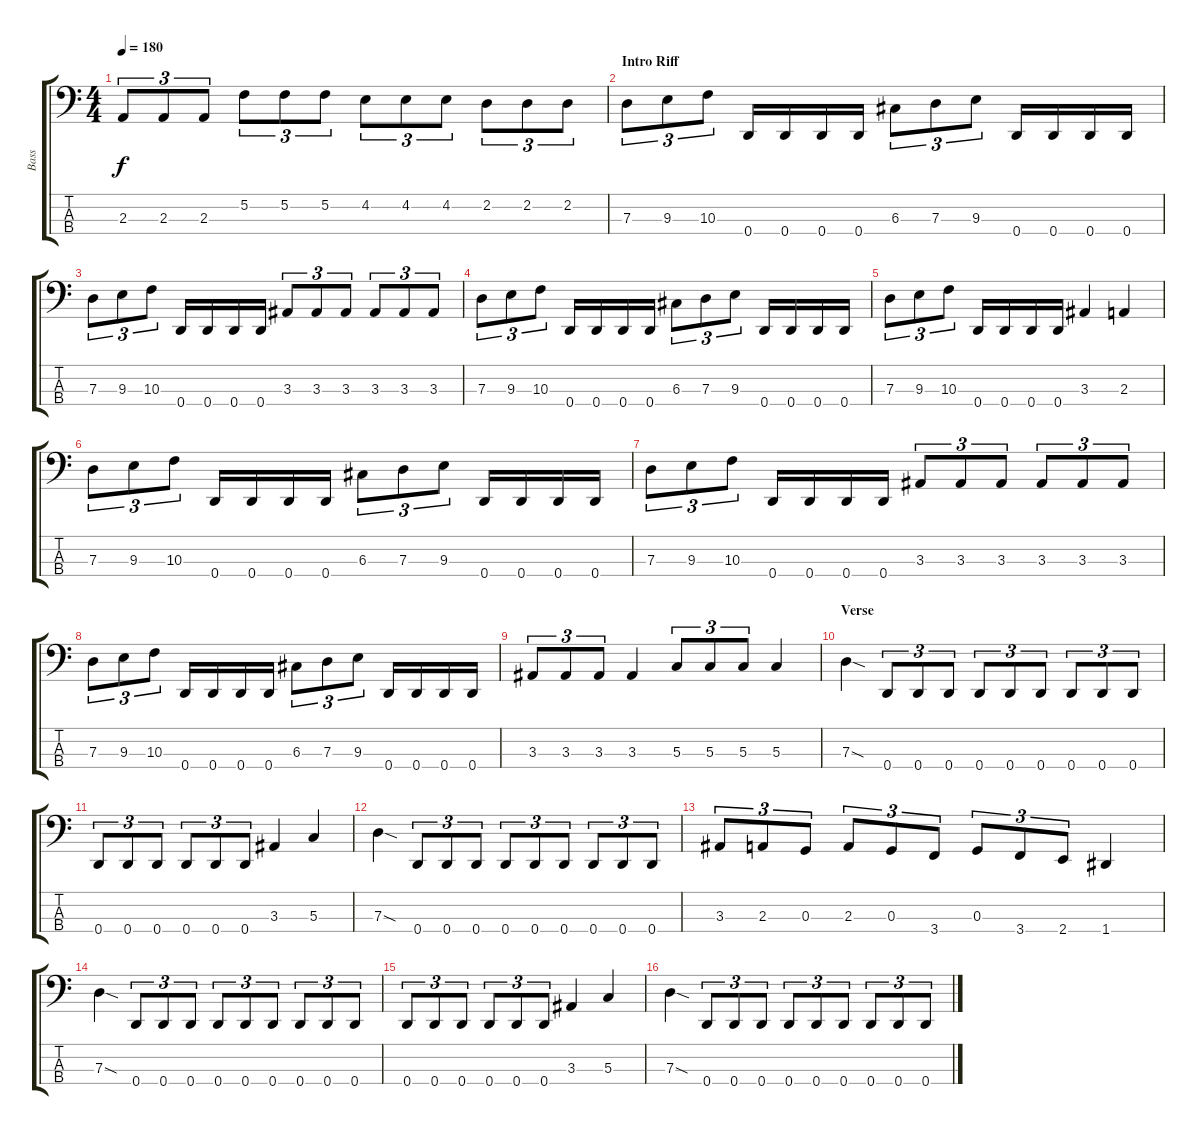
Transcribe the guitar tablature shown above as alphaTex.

\track ("Bass" "Bass") {instrument electricbassfinger}
\staff {score tabs}
\tuning (F2 C2 G1 D1) {hide}
\ts (4 4)
\tempo 180
\clef f4
\ks c
2.3.8{tu (3 2) dy f} 2.3.8{tu (3 2)} 2.3.8{tu (3 2)} 5.2.8{tu (3 2)} 5.2.8{tu (3 2)} 5.2.8{tu (3 2)} 4.2.8{tu (3 2)} 4.2.8{tu (3 2)} 4.2.8{tu (3 2)} 2.2.8{tu (3 2)} 2.2.8{tu (3 2)} 2.2.8{tu (3 2)} |
\section ("" "Intro Riff")
7.3.8{tu (3 2)} 9.3.8{tu (3 2)} 10.3.8{tu (3 2)} 0.4.16 0.4.16 0.4.16 0.4.16 6.3.8{tu (3 2)} 7.3.8{tu (3 2)} 9.3.8{tu (3 2)} 0.4.16 0.4.16 0.4.16 0.4.16 |
7.3.8{tu (3 2)} 9.3.8{tu (3 2)} 10.3.8{tu (3 2)} 0.4.16 0.4.16 0.4.16 0.4.16 3.3.8{tu (3 2)} 3.3.8{tu (3 2)} 3.3.8{tu (3 2)} 3.3.8{tu (3 2)} 3.3.8{tu (3 2)} 3.3.8{tu (3 2)} |
7.3.8{tu (3 2)} 9.3.8{tu (3 2)} 10.3.8{tu (3 2)} 0.4.16 0.4.16 0.4.16 0.4.16 6.3.8{tu (3 2)} 7.3.8{tu (3 2)} 9.3.8{tu (3 2)} 0.4.16 0.4.16 0.4.16 0.4.16 |
7.3.8{tu (3 2)} 9.3.8{tu (3 2)} 10.3.8{tu (3 2)} 0.4.16 0.4.16 0.4.16 0.4.16 3.3.4 2.3.4 |
7.3.8{tu (3 2)} 9.3.8{tu (3 2)} 10.3.8{tu (3 2)} 0.4.16 0.4.16 0.4.16 0.4.16 6.3.8{tu (3 2)} 7.3.8{tu (3 2)} 9.3.8{tu (3 2)} 0.4.16 0.4.16 0.4.16 0.4.16 |
7.3.8{tu (3 2)} 9.3.8{tu (3 2)} 10.3.8{tu (3 2)} 0.4.16 0.4.16 0.4.16 0.4.16 3.3.8{tu (3 2)} 3.3.8{tu (3 2)} 3.3.8{tu (3 2)} 3.3.8{tu (3 2)} 3.3.8{tu (3 2)} 3.3.8{tu (3 2)} |
7.3.8{tu (3 2)} 9.3.8{tu (3 2)} 10.3.8{tu (3 2)} 0.4.16 0.4.16 0.4.16 0.4.16 6.3.8{tu (3 2)} 7.3.8{tu (3 2)} 9.3.8{tu (3 2)} 0.4.16 0.4.16 0.4.16 0.4.16 |
3.3.8{tu (3 2)} 3.3.8{tu (3 2)} 3.3.8{tu (3 2)} 3.3.4 5.3.8{tu (3 2)} 5.3.8{tu (3 2)} 5.3.8{tu (3 2)} 5.3.4 |
\section ("" "Verse")
7.3{sod}.4 0.4.8{tu (3 2)} 0.4.8{tu (3 2)} 0.4.8{tu (3 2)} 0.4.8{tu (3 2)} 0.4.8{tu (3 2)} 0.4.8{tu (3 2)} 0.4.8{tu (3 2)} 0.4.8{tu (3 2)} 0.4.8{tu (3 2)} |
0.4.8{tu (3 2)} 0.4.8{tu (3 2)} 0.4.8{tu (3 2)} 0.4.8{tu (3 2)} 0.4.8{tu (3 2)} 0.4.8{tu (3 2)} 3.3.4 5.3.4 |
7.3{sod}.4 0.4.8{tu (3 2)} 0.4.8{tu (3 2)} 0.4.8{tu (3 2)} 0.4.8{tu (3 2)} 0.4.8{tu (3 2)} 0.4.8{tu (3 2)} 0.4.8{tu (3 2)} 0.4.8{tu (3 2)} 0.4.8{tu (3 2)} |
3.3.8{tu (3 2)} 2.3.8{tu (3 2)} 0.3.8{tu (3 2)} 2.3.8{tu (3 2)} 0.3.8{tu (3 2)} 3.4.8{tu (3 2)} 0.3.8{tu (3 2)} 3.4.8{tu (3 2)} 2.4.8{tu (3 2)} 1.4.4 |
7.3{sod}.4 0.4.8{tu (3 2)} 0.4.8{tu (3 2)} 0.4.8{tu (3 2)} 0.4.8{tu (3 2)} 0.4.8{tu (3 2)} 0.4.8{tu (3 2)} 0.4.8{tu (3 2)} 0.4.8{tu (3 2)} 0.4.8{tu (3 2)} |
0.4.8{tu (3 2)} 0.4.8{tu (3 2)} 0.4.8{tu (3 2)} 0.4.8{tu (3 2)} 0.4.8{tu (3 2)} 0.4.8{tu (3 2)} 3.3.4 5.3.4 |
7.3{sod}.4 0.4.8{tu (3 2)} 0.4.8{tu (3 2)} 0.4.8{tu (3 2)} 0.4.8{tu (3 2)} 0.4.8{tu (3 2)} 0.4.8{tu (3 2)} 0.4.8{tu (3 2)} 0.4.8{tu (3 2)} 0.4.8{tu (3 2)}
